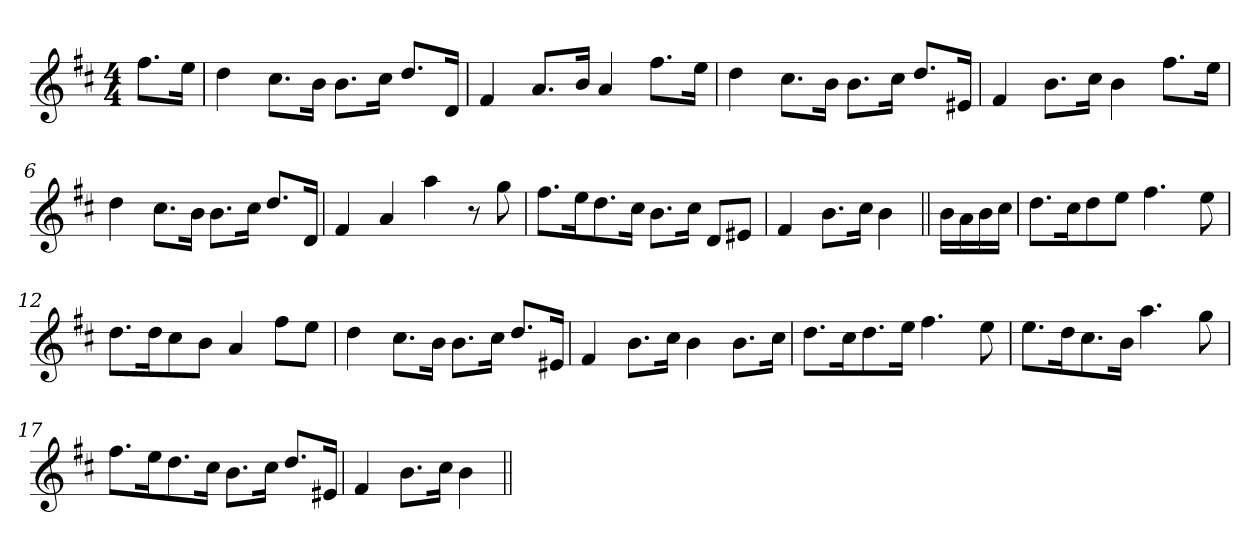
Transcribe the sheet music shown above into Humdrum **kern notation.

**kern
*part1
*staff1
*clefG2
*k[f#c#]
*D:
*M4/4
*MM120
=1
8.ff#\L
16ee\Jk
=2
4dd\
8.cc#\L
16b\Jk
8.b\L
16cc#\Jk
8.dd/L
16d/Jk
=3
4f#/
8.a/L
16b/Jk
4a/
8.ff#\L
16ee\Jk
=4
4dd\
8.cc#\L
16b\Jk
8.b\L
16cc#\Jk
8.dd/L
16e#X/Jk
=5
4f#/
8.b\L
16cc#\Jk
4b\
8.ff#\L
16ee\Jk
=6
4dd\
8.cc#\L
16b\Jk
8.b\L
16cc#\Jk
8.dd/L
16d/Jk
!!LO:LB:g=z
=7
4f#/
4a/
4aa\
8r
8gg\
=8
8.ff#\L
16ee\K
8.dd\
16cc#\Jk
8.b\L
16cc#\Jk
8d/L
8e#X/J
=9
4f#/
8.b\L
16cc#\Jk
4b\
=10||
16b\LL
16a\
16b\
16cc#\JJ
=11
8.dd\L
16cc#\K
8dd\
8ee\J
4.ff#\
8ee\
=12
8.dd\L
16dd\K
8cc#\
8b\J
4a/
8ff#\L
8ee\J
!!LO:LB:g=z
=13
4dd\
8.cc#\L
16b\Jk
8.b\L
16cc#\Jk
8.dd/L
16e#X/Jk
=14
4f#/
8.b\L
16cc#\Jk
4b\
8.b\L
16cc#\Jk
=15
8.dd\L
16cc#\K
8.dd\
16ee\Jk
4.ff#\
8ee\
=16
8.ee\L
16dd\K
8.cc#\
16b\Jk
4.aa\
8gg\
=17
8.ff#\L
16ee\K
8.dd\
16cc#\Jk
8.b\L
16cc#\Jk
8.dd/L
16e#X/Jk
!!LO:LB:g=z
=18
4f#/
8.b\L
16cc#\Jk
4b\
=||
*-
